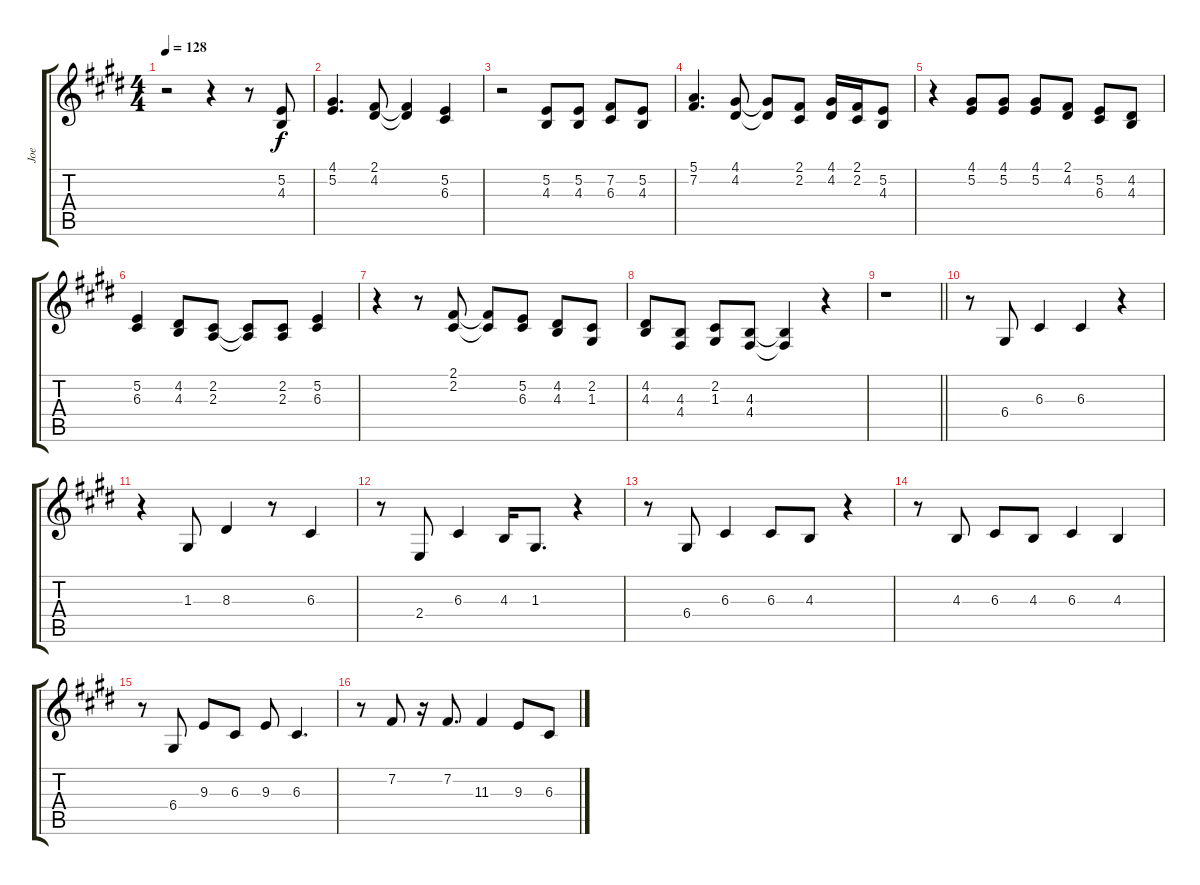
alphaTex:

\track ("Joe" "Joe") {instrument lead1square}
\staff {score tabs}
\tuning (E4 B3 G3 D3 A2 E2) {hide}
\ts (4 4)
\tempo 128
\clef g2
\ks c#minor
r.2{dy f} r.4 r.8 (5.2 4.3).8 |
(4.1 5.2).4{d} (2.1 4.2).8 (2.1{t} 4.2{t}).4 (5.2 6.3).4 |
r.2 (5.2 4.3).8 (5.2 4.3).8 (7.2 6.3).8 (5.2 4.3).8 |
(5.1 7.2).4{d} (4.1 4.2).8 (4.1{t} 4.2{t}).8 (2.1 2.2).8 (4.1 4.2).16 (2.1 2.2).16 (5.2 4.3).8 |
r.4 (4.1 5.2).8 (4.1 5.2).8 (4.1 5.2).8 (2.1 4.2).8 (5.2 6.3).8 (4.2 4.3).8 |
(5.2 6.3).4 (4.2 4.3).8 (2.2 2.3).8 (2.2{t} 2.3{t}).8 (2.2 2.3).8 (5.2 6.3).4 |
r.4 r.8 (2.1 2.2).8 (2.1{t} 2.2{t}).8 (5.2 6.3).8 (4.2 4.3).8 (2.2 1.3).8 |
(4.2 4.3).8 (4.3 4.4).8 (2.2 1.3).8 (4.3 4.4).8 (4.3{t} 4.4{t}).4 r.4 |
\barLineRight lightlight
r.1 |
r.8 6.4.8 6.3.4 6.3.4 r.4 |
r.4 1.3.8 8.3.4 r.8 6.3.4 |
r.8 2.4.8 6.3.4 4.3.16 1.3.8{d} r.4 |
r.8 6.4.8 6.3.4 6.3.8 4.3.8 r.4 |
r.8 4.3.8 6.3.8 4.3.8 6.3.4 4.3.4 |
r.8 6.4.8 9.3.8 6.3.8 9.3.8 6.3.4{d} |
r.8 7.2.8 r.16 7.2.8{d} 11.3.4 9.3.8 6.3.8
